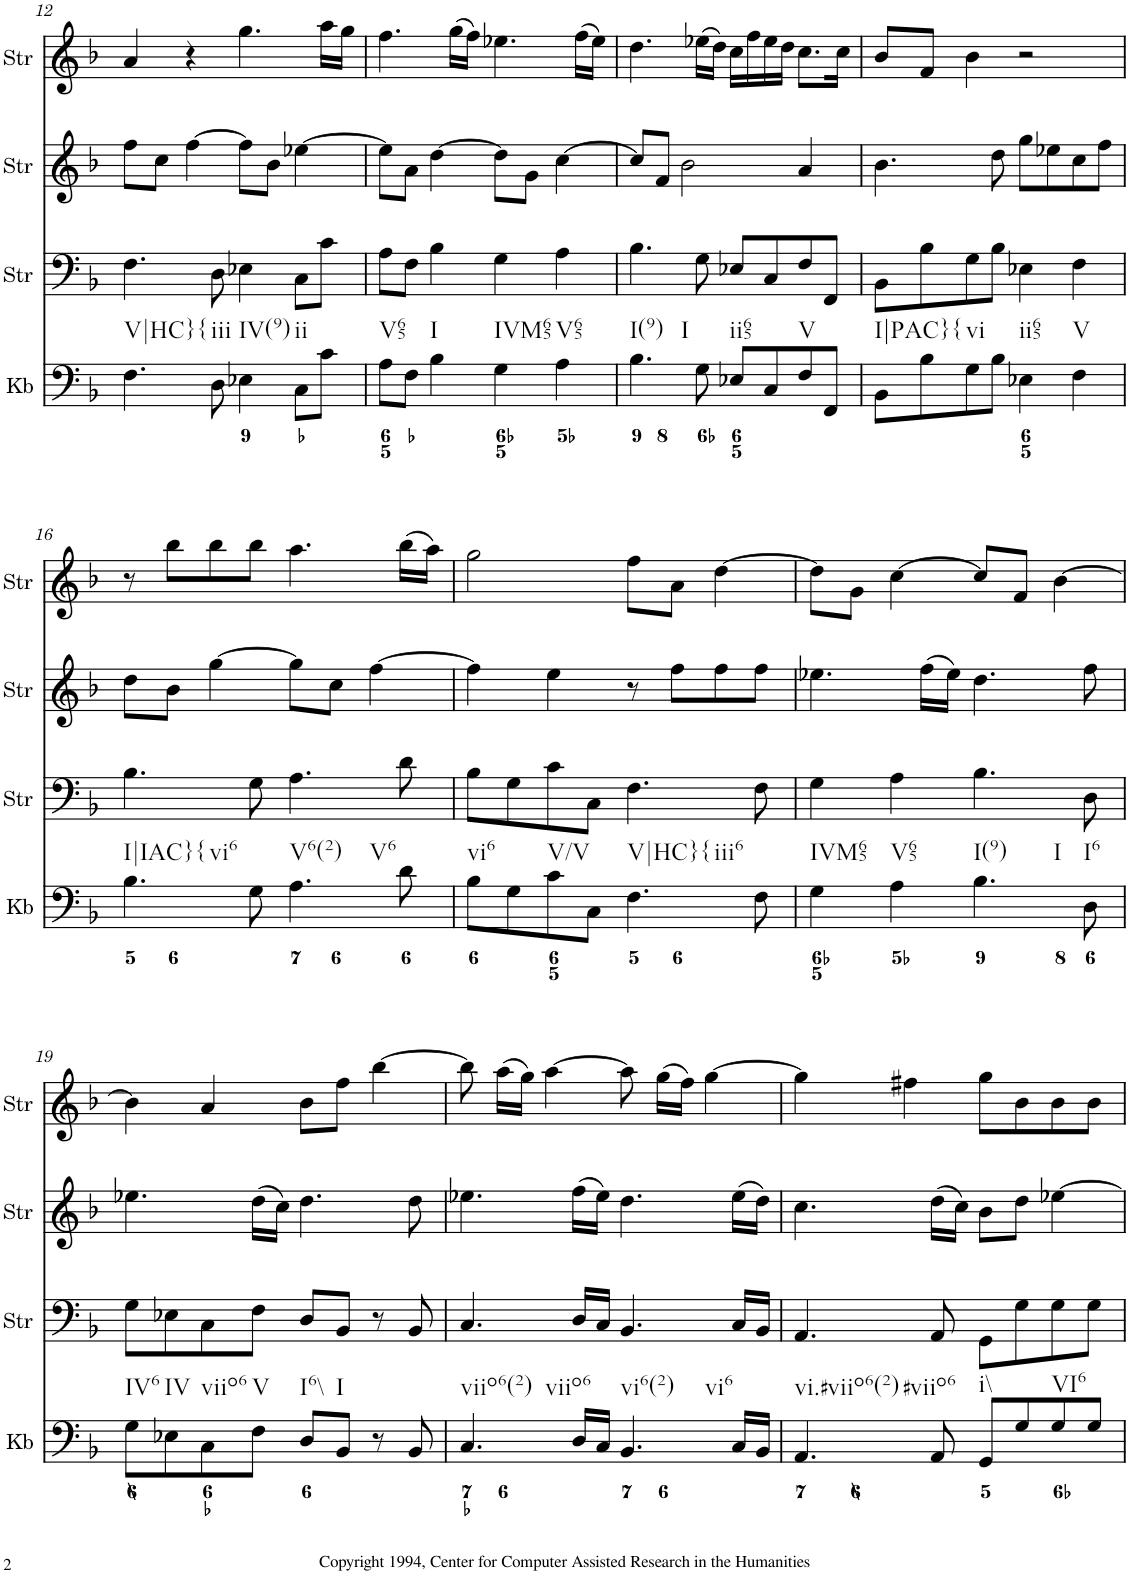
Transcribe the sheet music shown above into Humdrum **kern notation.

**kern	**kern	**kern	**kern
*part4	*part3	*part2	*part1
*staff4	*staff3	*staff2	*staff1
*I"Keyboard	*I"StringInstrument	*I"StringInstrument	*I"StringInstrument
*I'Kb	*I'Str	*I'Str	*I'Str
!!LO:PB:g=z
*clefF4	*clefF4	*clefG2	*clefG2
*k[b-]	*k[b-]	*k[b-]	*k[b-]
*M4/4	*M4/4	*M4/4	*M4/4
=12	=12	=12	=12
!LO:TX:b:t=V|HC}{	!	!	!
4.F\	4.F\	8ff\L	4a/
.	.	8cc\J	.
.	.	[4ff\	4r
!LO:TX:b:t=iii	!	!	!
8D\	8D\	.	.
!LO:TX:b:t=IV(9)	!	!	!
4E-X\	4E-X\	8ff\L]	4.gg\
.	.	8b-\J	.
!LO:TX:b:t=ii	!	!	!
8C\L	8C\L	[4ee-X\	.
8c\J	8c\J	.	16aa\LL
.	.	.	16gg\JJ
=13	=13	=13	=13
!LO:TX:b:t=V65	!	!	!
8A\L	8A\L	8ee-\L]	4.ff\
8F\J	8F\J	8a\J	.
!LO:TX:b:t=I	!	!	!
4B-\	4B-\	[4dd\	.
.	.	.	(16gg\LL
.	.	.	16ff\JJ)
!LO:TX:b:t=IVM65	!	!	!
4G\	4G\	8dd\L]	4.ee-X\
.	.	8g\J	.
!LO:TX:b:t=V65	!	!	!
4A\	4A\	[4cc\	.
.	.	.	(16ff\LL
.	.	.	16ee-\JJ)
=14	=14	=14	=14
!LO:TX:b:t=I(9)	!	!	!
!LO:TX:b:t=I	!	!	!
4.B-\	4.B-\	8cc/L]	4.dd\
.	.	8f/J	.
.	.	2b-\	.
8G\	8G\	.	(16ee-X\LL
.	.	.	16dd\JJ)
!LO:TX:b:t=ii65	!	!	!
8E-X/L	8E-X/L	.	16cc\LL
.	.	.	16ff\
8C/	8C/	.	16ee-\
.	.	.	16dd\JJ
!LO:TX:b:t=V	!	!	!
8F/	8F/	4a/	8.cc\L
8FF/J	8FF/J	.	.
.	.	.	16cc\Jk
=15	=15	=15	=15
!LO:TX:b:t=I|PAC}{	!	!	!
8BB-\L	8BB-\L	4.b-\	8b-/L
8B-\	8B-\	.	8f/J
!LO:TX:b:t=vi	!	!	!
8G\	8G\	.	4b-\
8B-\J	8B-\J	8dd\	.
!LO:TX:b:t=ii65	!	!	!
4E-X\	4E-X\	8gg\L	2r
.	.	8ee-X\	.
!LO:TX:b:t=V	!	!	!
4F\	4F\	8cc\	.
.	.	8ff\J	.
!!LO:LB:g=z
=16	=16	=16	=16
!LO:TX:b:t=I|IAC}{	!	!	!
!LO:TX:b:t=vi6	!	!	!
4.B-\	4.B-\	8dd\L	8r
.	.	8b-\J	8bb-\L
.	.	[4gg\	8bb-\
8G\	8G\	.	8bb-\J
!LO:TX:b:t=V6(2)	!	!	!
!LO:TX:b:t=V6	!	!	!
4.A\	4.A\	8gg\L]	4.aa\
.	.	8cc\J	.
.	.	[4ff\	.
8d\	8d\	.	(16bb-\LL
.	.	.	16aa\JJ)
=17	=17	=17	=17
!LO:TX:b:t=vi6	!	!	!
8B-\L	8B-\L	4ff\]	2gg\
8G\	8G\	.	.
!LO:TX:b:t=V/V	!	!	!
8c\	8c\	4ee\	.
8C\J	8C\J	.	.
!LO:TX:b:t=V|HC}{	!	!	!
!LO:TX:b:t=iii6	!	!	!
4.F\	4.F\	8r	8ff\L
.	.	8ff\L	8a\J
.	.	8ff\	[4dd\
8F\	8F\	8ff\J	.
=18	=18	=18	=18
!LO:TX:b:t=IVM65	!	!	!
4G\	4G\	4.ee-X\	8dd\L]
.	.	.	8g\J
!LO:TX:b:t=V65	!	!	!
4A\	4A\	.	[4cc\
.	.	(16ff\LL	.
.	.	16ee-\JJ)	.
!LO:TX:b:t=I(9)	!	!	!
!LO:TX:b:t=I	!	!	!
4.B-\	4.B-\	4.dd\	8cc/L]
.	.	.	8f/J
.	.	.	[4b-\
!LO:TX:b:t=I6	!	!	!
8D\	8D\	8ff\	.
!!LO:LB:g=z
=19	=19	=19	=19
!LO:TX:b:t=IV6	!	!	!
8G\L	8G\L	4.ee-X\	4b-\]
!LO:TX:b:t=IV	!	!	!
8E-X\	8E-X\	.	.
!LO:TX:b:t=viio6	!	!	!
8C\	8C\	.	4a/
!LO:TX:b:t=V	!	!	!
8F\J	8F\J	(16dd\LL	.
.	.	16cc\JJ)	.
!LO:TX:b:t=I6\\	!	!	!
8D/L	8D/L	4.dd\	8b-\L
!LO:TX:b:t=I	!	!	!
8BB-/J	8BB-/J	.	8ff\J
8r	8r	.	[4bb-\
8BB-/	8BB-/	8dd\	.
=20	=20	=20	=20
!LO:TX:b:t=viio6(2)	!	!	!
!LO:TX:b:t=viio6	!	!	!
4.C/	4.C/	4.ee-X\	8bb-\]
.	.	.	(16aa\LL
.	.	.	16gg\JJ)
.	.	.	[4aa\
16D/LL	16D/LL	(16ff\LL	.
16C/JJ	16C/JJ	16ee-\JJ)	.
!LO:TX:b:t=vi6(2)	!	!	!
!LO:TX:b:t=vi6	!	!	!
4.BB-/	4.BB-/	4.dd\	8aa\]
.	.	.	(16gg\LL
.	.	.	16ff\JJ)
.	.	.	[4gg\
16C/LL	16C/LL	(16ee-\LL	.
16BB-/JJ	16BB-/JJ	16dd\JJ)	.
=21	=21	=21	=21
!LO:TX:b:t=vi.#viio6(2)	!	!	!
!LO:TX:b:t=#viio6	!	!	!
4.AA/	4.AA/	4.cc\	4gg\]
.	.	.	4ff#X\
8AA/	8AA/	(16dd\LL	.
.	.	16cc\JJ)	.
!LO:TX:b:t=i\\	!	!	!
8GG/L	8GG\L	8b-\L	8gg\L
8G/	8G\	8dd\J	8b-\
!LO:TX:b:t=VI6	!	!	!
8G/	8G\	[4ee-X\	8b-\
8G/J	8G\J	.	8b-\J
=	=	=	=
*-	*-	*-	*-
